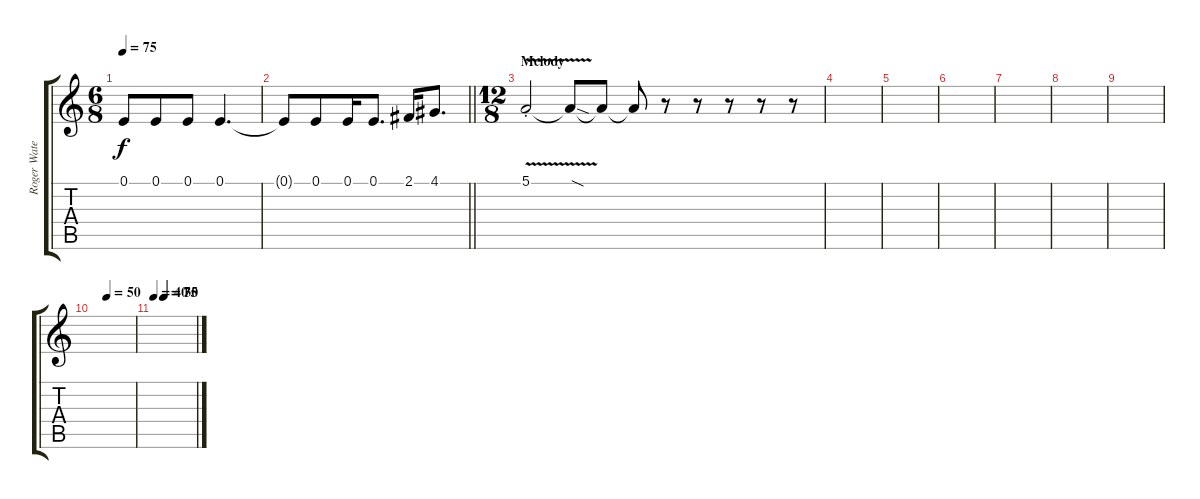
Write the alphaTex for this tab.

\track ("Roger Waters (Vocal)" "Roger Wate") {instrument lead2sawtooth}
\staff {score tabs}
\tuning (E4 B3 G3 D3 A2 E2) {hide}
\ts (6 8)
\tempo 75
\clef g2
\ks c
0.1.8{dy f} 0.1.8 0.1.8 0.1.4{d} |
\barLineRight lightlight
0.1{t}.8 0.1.8 0.1.16 0.1.8{d} 2.1.16 4.1.8{d} |
\ts (12 8)
\section ("" "Melody")
5.1{v st}.2 5.1{sod t}.8 5.1{t}.8 5.1{t}.8 r.8 r.8 r.8 r.8 r.8 |
|
|
|
|
|
|
\tempo (50 0.3333333333333333)
|
\tempo 40
\tempo (75 0.22916666666666666)
\tempo (30 0.25)
